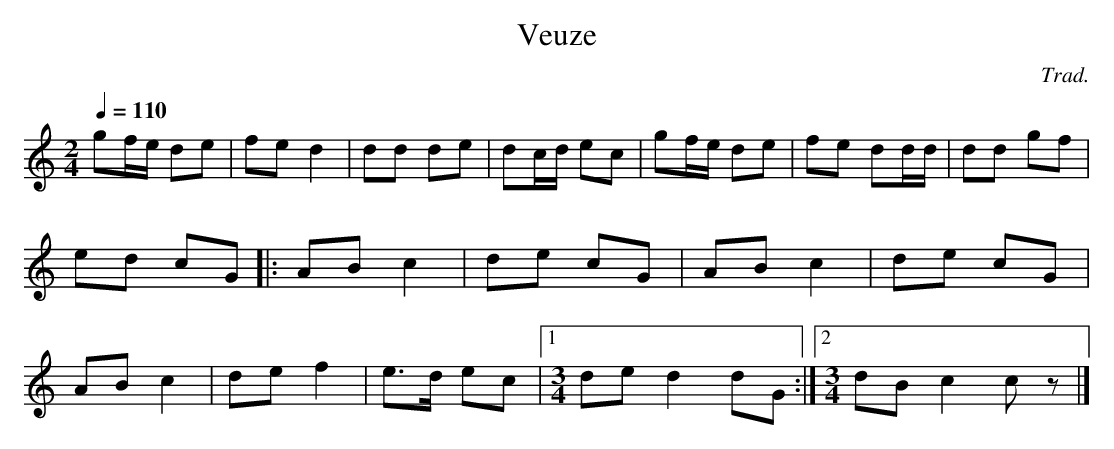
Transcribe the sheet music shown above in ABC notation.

X:1
T:Veuze
C:Trad.
M:2/4
L:1/8
Q:1/4=110
K:Cmaj
gf/2e/2 de | fe d2 | dd de | dc/2d/2 ec | gf/2e/2 de | fe dd/2d/2 | dd gf | ed cG |:\
AB c2 | de cG | AB c2 | de cG | AB c2 | de f2 | e>d ec |1 [M:3/4]\
de d2 dG :|2 [M:3/4] dB c2 c z |]
